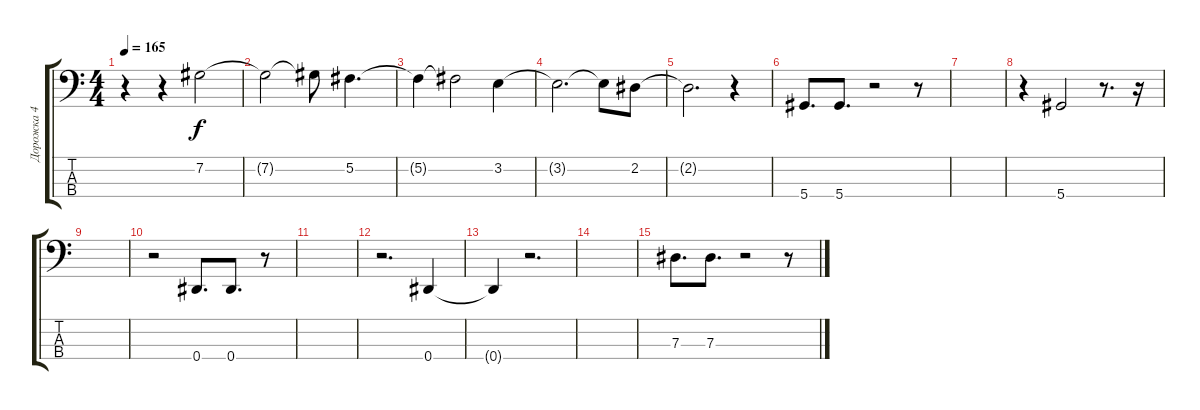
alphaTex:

\track ("Дорожка 4" "Дорожка 4") {instrument electricbassfinger}
\staff {score tabs}
\tuning (Gb2 Db2 Ab1 Eb1) {hide}
\ts (4 4)
\tempo 165
\clef f4
\ks c
r.4{dy f} r.4 7.2.2 |
7.2{t}.2 7.2{t}.8 5.2.4{d} |
5.2{t}.4 5.2{t}.2 3.2.4 |
3.2{t}.2{d} 3.2{t}.8 2.2.8 |
2.2{t}.2{d} r.4 |
5.4.8{d} 5.4.8{d} r.2 r.8 |
|
r.4 5.4.2 r.8{d} r.16 |
|
r.2 0.4.8{d} 0.4.8{d} r.8 |
|
r.2{d} 0.4.4 |
0.4{t}.4 r.2{d} |
|
7.3.8{d} 7.3.8{d} r.2 r.8
